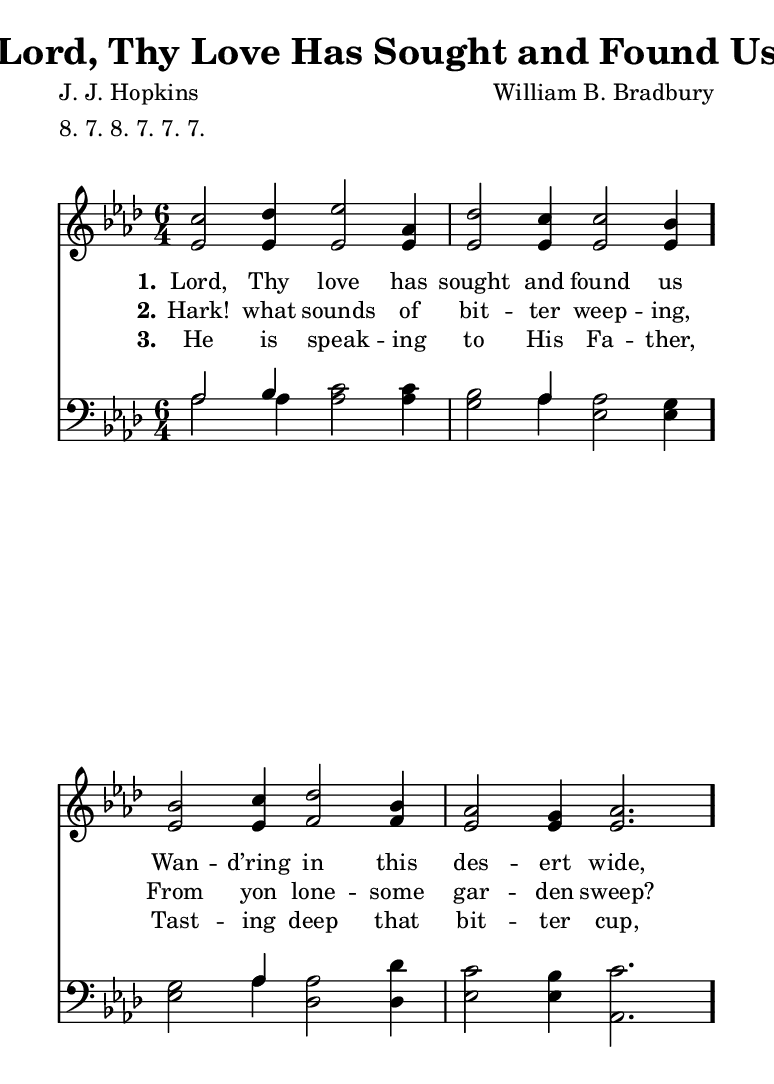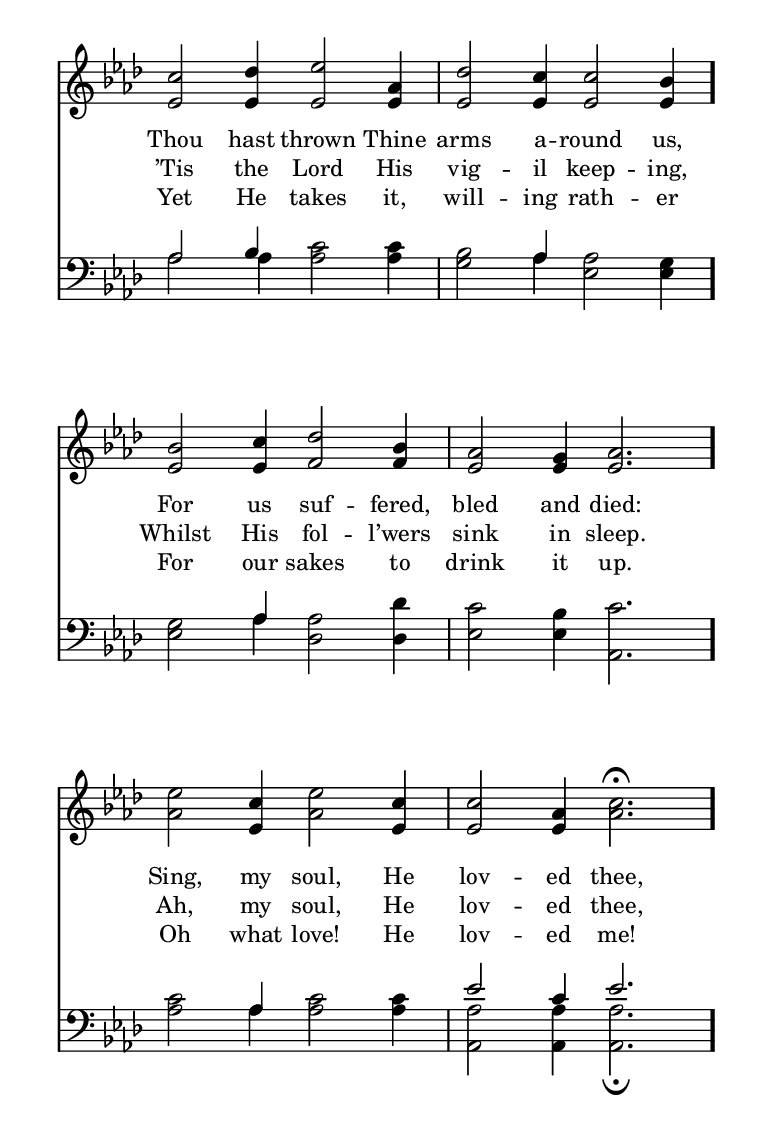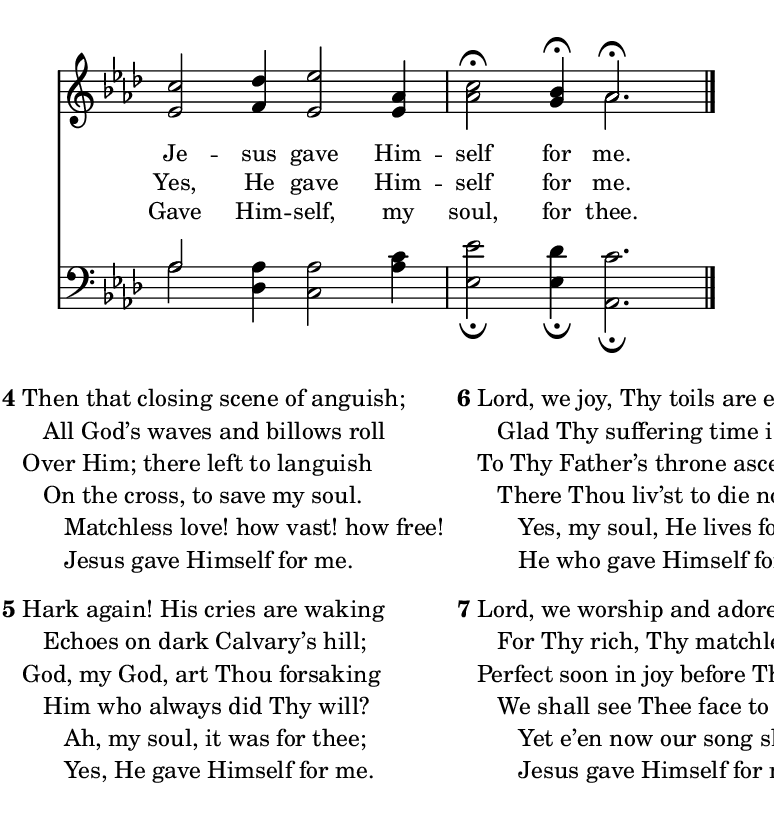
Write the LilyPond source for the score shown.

\include "common/global.ily"
\paper {
  \include "common/paper.ily"
}

\header{
  hymnnumber = "237"
  title = "Lord, Thy Love Has Sought and Found Us"
  tunename = "Even Me"
  meter = "8. 7. 8. 7. 7. 7."
  poet = "J. J. Hopkins" % see https://hymnary.org/text/lord_thy_love_has_sought_and_found_us
  composer = "William B. Bradbury"% see https://hymnary.org/tune/lord_i_hear_of_showers_of_bless_bradbury
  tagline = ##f
}

ta = { \tempo 4=130 }
tb = { \tempo 4=65 }

global = {
  \include "common/overrides.ily"
  \override Staff.TimeSignature.style = #'numbered
  \time 6/4
  \override Score.MetronomeMark.transparent = ##t % hide all fermata changes too
  \ta
  \key aes \major
  \autoBeamOff
}

patternA = { \ta c2 c4 }
patternB = { \ta c2 c4 c2 c4 | c2 c4 c2. }
patternC = { \ta c2 c4 c2 c4 | c2 c4 \tb c2.\fermata }
patternD = { \ta c2 c4 c2 c4 | \tb c2\fermata c4\fermata c2.\fermata }
patternE = {     c2 c4 c2 c4 | c2 c4     c2._\fermata }
patternF = {     c2 c4 c2 c4 |     c2_\fermata c4_\fermata c2._\fermata }

notesSoprano = {
\global
\relative c'' {

  \changePitch \patternA { c des ees aes, | des c c bes }
  \changePitch \patternB { bes c des bes | aes g aes }
  \changePitch \patternA { c des ees aes, | des c c bes }
  \changePitch \patternB { bes c des bes | aes g aes }

  \changePitch \patternC { ees' c ees c | c aes c }
  \changePitch \patternD { c des ees aes, | c bes aes }

  \bar "|."

}
}

notesAlto = {
\global
\relative e' {

  \changePitch \patternA { ees ees ees ees | ees ees ees ees }
  \changePitch \patternB { ees ees f f | ees ees ees }
  \changePitch \patternA { ees ees ees ees | ees ees ees ees }
  \changePitch \patternB { ees ees f f | ees ees ees }

  \changePitch \patternB { aes ees aes ees | ees ees aes }
  \changePitch \patternB { ees f ees ees | aes g aes }

}
}

notesTenor = {
\global
\relative a {

  \changePitch \patternA { aes bes c c | bes aes aes g }
  \changePitch \patternB { g aes aes des | c bes c }
  \changePitch \patternA { aes bes c c | bes aes aes g }
  \changePitch \patternB { g aes aes des | c bes c }

  \changePitch \patternB { c aes c c | ees c ees }
  \changePitch \patternB { aes, aes aes c | ees des c }

}
}

notesBass = {
\global
\relative f {

  \changePitch \patternA { aes aes aes aes | g aes ees ees }
  \changePitch \patternB { ees aes des, des | ees ees aes, }
  \changePitch \patternA { aes' aes aes aes | g aes ees ees }
  \changePitch \patternB { ees aes des, des | ees ees aes, }

  \changePitch \patternE { aes' aes aes aes | < aes aes, > < aes aes, > < aes aes, > }
  \changePitch \patternF { aes des, c aes' | ees ees aes, }

}
}

% original has "refrain" but the term "refrain" is a bit strained, especially
% when verses 4-7 are not formatted in the original with refrains

wordsA = \lyricmode {
\set stanza = "1."

Lord, Thy love has sought and found us \bar "."
Wan -- d’ring in this des -- ert wide, \bar "."
Thou hast thrown Thine arms a -- round us, \bar "."
For us suf -- fered, bled and died: \bar "."
Sing, my soul, He lov -- ed thee, \bar "."
Je -- sus gave Him -- self for me. \bar "."

}

wordsB = \lyricmode {
\set stanza = "2."

Hark! what sounds of bit -- ter weep -- ing,
From yon lone -- some gar -- den sweep?
’Tis the Lord His vig -- il keep -- ing,
Whilst His fol -- l’wers sink in sleep.
Ah, my soul, He lov -- ed thee,
Yes, He gave Him -- self for me.

}

wordsC = \lyricmode {
\set stanza = "3."

He is speak -- ing to His Fa -- ther,
Tast -- ing deep that bit -- ter cup,
Yet He takes it, will  -- ing rath -- er
For our sakes to drink it up.
Oh what love! He lov -- ed me!
Gave Him -- self, my soul, for thee.

}

wordsD = \markuplist {

\line { Then that closing scene of anguish; }
\line { { \hspace #2 } All God’s waves and billows roll }
\line { Over Him; there left to languish }
\line { { \hspace #2 } On the cross, to save my soul. }
\line { { \hspace #4 } Matchless love! how vast! how free! }
\line { { \hspace #4 } Jesus gave Himself for me. }

}

wordsE = \markuplist {

\line { Hark again! His cries are waking }
\line { { \hspace #2 } Echoes on dark Calvary’s hill; }
\line { God, my God, art Thou forsaking }
\line { { \hspace #2 } Him who always did Thy will? }
\line { { \hspace #4 } Ah, my soul, it was for thee; }
\line { { \hspace #4 } Yes, He gave Himself for me. }

}

wordsF = \markuplist {

\line { Lord, we joy, Thy toils are ended, }
\line { { \hspace #2 } Glad Thy suffering time is o’er; }
\line { To Thy Father’s throne ascended, }
\line { { \hspace #2 } There Thou liv’st to die no more. }
\line { { \hspace #4 } Yes, my soul, He lives for thee, }
\line { { \hspace #4 } He who gave Himself for me. }

}

wordsG = \markuplist {

\line { Lord, we worship and adore Thee }
\line { { \hspace #2 } For Thy rich, Thy matchless grace, }
\line { Perfect soon in joy before Thee, }
\line { { \hspace #2 } We shall see Thee face to face. }
\line { { \hspace #4 } Yet e’en now our song shall be, }
\line { { \hspace #4 } Jesus gave Himself for me. }

}

\score {
  \context ChoirStaff <<
    \context Staff = upper <<
      \set Staff.autoBeaming = ##f
      \set ChoirStaff.systemStartDelimiter = #'SystemStartBar
      \set ChoirStaff.printPartCombineTexts = ##f
      \partcombine #'(2 . 11) \notesSoprano \notesAlto
      \context NullVoice = sopranos { \voiceOne << \notesSoprano >> }
      \context Lyrics = one   \lyricsto sopranos \wordsA
      \context Lyrics = two   \lyricsto sopranos \wordsB
      \context Lyrics = three \lyricsto sopranos \wordsC
    >>
    \context Staff = men <<
      \set Staff.autoBeaming = ##f
      \clef bass
      \set ChoirStaff.printPartCombineTexts = ##f
      \partcombine #'(2 . 11) \notesTenor \notesBass
    >>
  >>
  \layout {
    \include "common/layout.ily"
  }
  #(cond ((ly:get-option 'eog-midi-permitted) #{ \midi{
    \include "common/midi.ily"
  } #}))
}

\noPageBreak

\markup { \fontsize #0.3 \vcenter \column {
  \vspace #1
  \fill-line {
    \null
    \column {
    \line{ \bold 4 \column { \wordsD } } \combine \null \vspace #0.4
    \line{ \bold 5 \column { \wordsE } }
    }
    \null
    \column {
    \line{ \bold 6 \column { \wordsF } } \combine \null \vspace #0.4
    \line{ \bold 7 \column { \wordsG } }
    }
    \null
  }
} }

\version "2.19.49"  % necessary for upgrading to future LilyPond versions.

% vi:set et ts=2 sw=2 ai nocindent syntax=lilypond:
